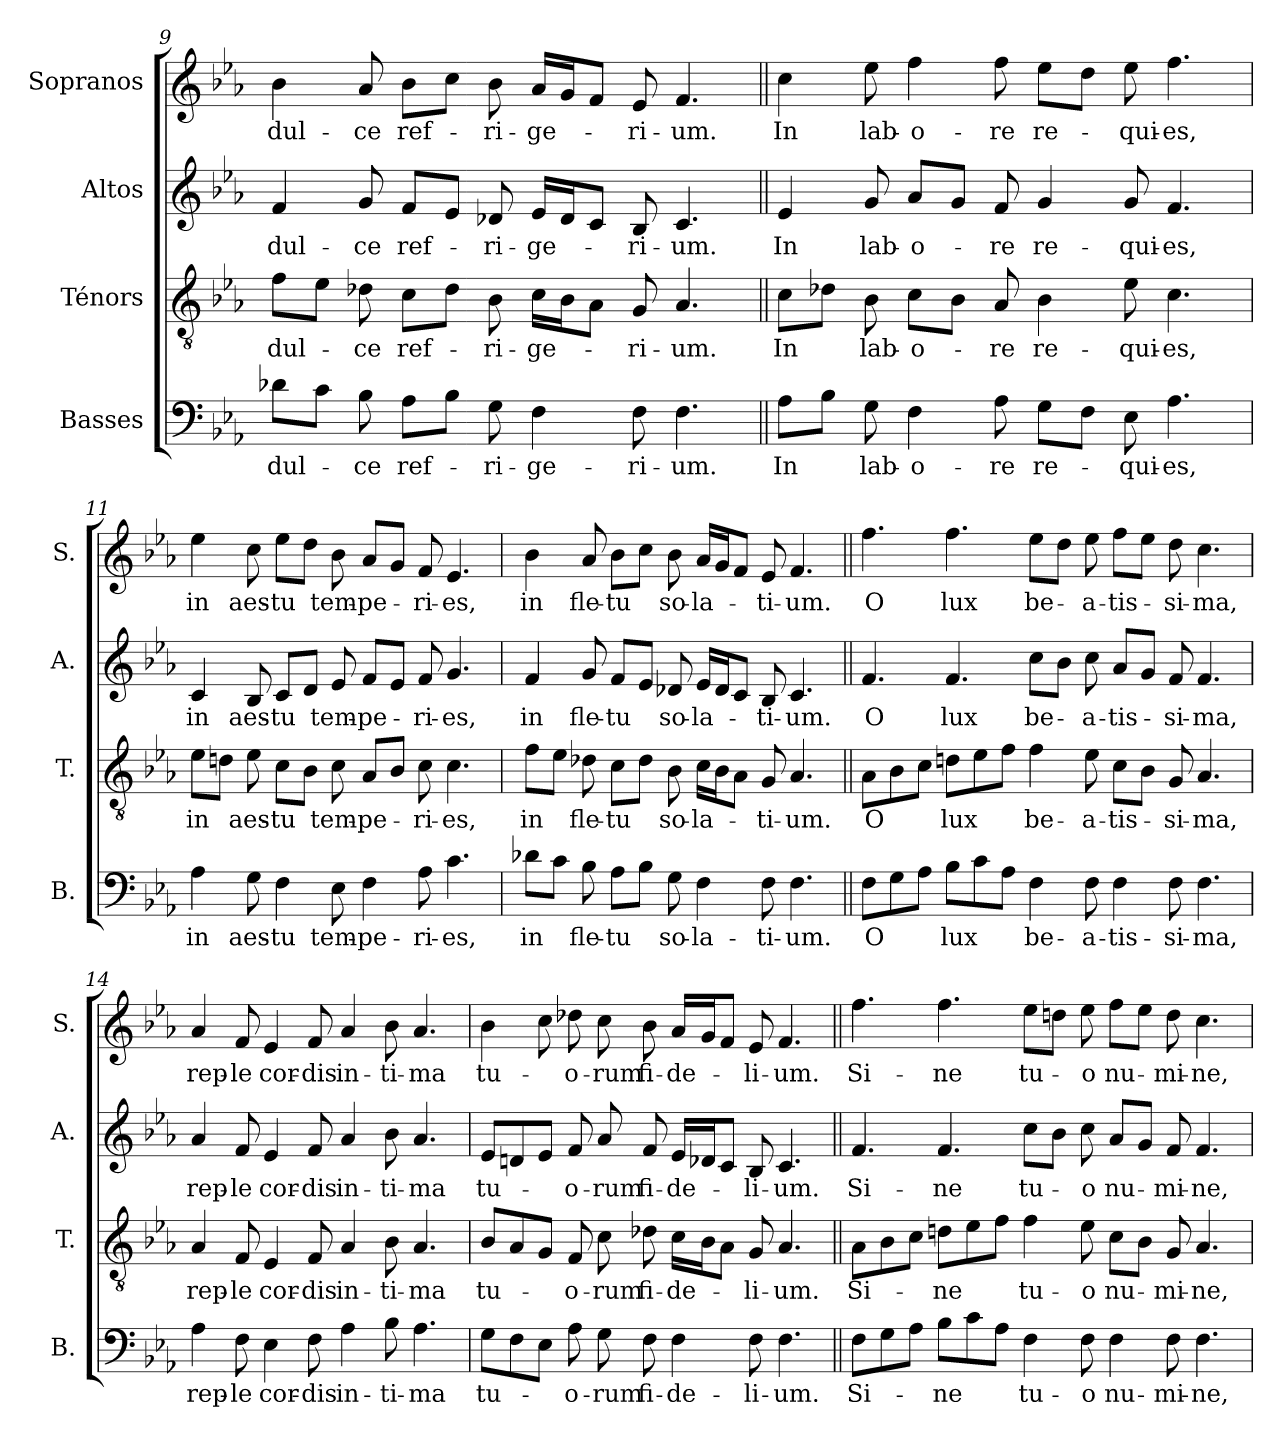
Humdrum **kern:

**kern	**text	**kern	**text	**kern	**text	**kern	**text
*part4	*part4	*part3	*part3	*part2	*part2	*part1	*part1
*staff4	*staff4	*staff3	*staff3	*staff2	*staff2	*staff1	*staff1
*I"Basses	*	*I"Ténors	*	*I"Altos	*	*I"Sopranos	*
*I'B.	*	*I'T.	*	*I'A.	*	*I'S.	*
*clefF4	*	*clefGv2	*	*clefG2	*	*clefG2	*
*	*	*ITrd7c12	*	*	*	*	*
*k[b-e-a-]	*	*k[b-e-a-]	*	*k[b-e-a-]	*	*k[b-e-a-]	*
*E-:	*	*E-:	*	*E-:	*	*E-:	*
=9	=9	=9	=9	=9	=9	=9	=9
!	!LO:LY:b	!	!LO:LY:b	!	!LO:LY:b	!	!LO:LY:b
8d-X\L	dul-	8F\L	dul-	4f/	dul-	4b-\	dul-
8c\J	.	8E-\J	.	.	.	.	.
!	!LO:LY:b	!	!LO:LY:b	!	!LO:LY:b	!	!LO:LY:b
8B-\	-ce	8D-X\	-ce	8g/	-ce	8a-/	-ce
!	!LO:LY:b	!	!LO:LY:b	!	!LO:LY:b	!	!LO:LY:b
8A-\L	ref-	8C\L	ref-	8f/L	ref-	8b-\L	ref-
8B-\J	.	8D-\J	.	8e-/J	.	8cc\J	.
!	!LO:LY:b	!	!LO:LY:b	!	!LO:LY:b	!	!LO:LY:b
8G\	-ri-	8BB-\	-ri-	8d-X/	-ri-	8b-\	-ri-
!	!LO:LY:b	!	!LO:LY:b	!	!LO:LY:b	!	!LO:LY:b
4F\	-ge-	16C\LL	-ge-	16e-/LL	-ge-	16a-/LL	-ge-
.	.	16BB-\J	.	16d-/J	.	16g/J	.
.	.	8AA-\J	.	8c/J	.	8f/J	.
!	!LO:LY:b	!	!LO:LY:b	!	!LO:LY:b	!	!LO:LY:b
8F\	-ri-	8GG/	-ri-	8B-/	-ri-	8e-/	-ri-
!	!LO:LY:b	!	!LO:LY:b	!	!LO:LY:b	!	!LO:LY:b
4.F\	-um.	4.AA-/	-um.	4.c/	-um.	4.f/	-um.
!!LO:PB:g=z
=10||	=10||	=10||	=10||	=10||	=10||	=10||	=10||
!	!LO:LY:b	!	!LO:LY:b	!	!LO:LY:b	!	!LO:LY:b
8A-\L	In	8C\L	In	4e-/	In	4cc\	In
8B-\J	.	8D-X\J	.	.	.	.	.
!	!LO:LY:b	!	!LO:LY:b	!	!LO:LY:b	!	!LO:LY:b
8G\	lab-	8BB-\	lab-	8g/	lab-	8ee-\	lab-
!	!LO:LY:b	!	!LO:LY:b	!	!LO:LY:b	!	!LO:LY:b
4F\	-o-	8C\L	-o-	8a-/L	-o-	4ff\	-o-
.	.	8BB-\J	.	8g/J	.	.	.
!	!LO:LY:b	!	!LO:LY:b	!	!LO:LY:b	!	!LO:LY:b
8A-\	-re	8AA-/	-re	8f/	-re	8ff\	-re
!	!LO:LY:b	!	!LO:LY:b	!	!LO:LY:b	!	!LO:LY:b
8G\L	re-	4BB-\	re-	4g/	re-	8ee-\L	re-
8F\J	.	.	.	.	.	8dd\J	.
!	!LO:LY:b	!	!LO:LY:b	!	!LO:LY:b	!	!LO:LY:b
8E-\	-qui-	8E-\	-qui-	8g/	-qui-	8ee-\	-qui-
!	!LO:LY:b	!	!LO:LY:b	!	!LO:LY:b	!	!LO:LY:b
4.A-\	-es,	4.C\	-es,	4.f/	-es,	4.ff\	-es,
=11`	=11`	=11`	=11`	=11`	=11`	=11`	=11`
!	!LO:LY:b	!	!LO:LY:b	!	!LO:LY:b	!	!LO:LY:b
4A-\	in	8E-\L	in	4c/	in	4ee-\	in
.	.	8Dn\J	.	.	.	.	.
!	!LO:LY:b	!	!LO:LY:b	!	!LO:LY:b	!	!LO:LY:b
8G\	aes-	8E-\	aes-	8B-/	aes-	8cc\	aes-
!	!LO:LY:b	!	!LO:LY:b	!	!LO:LY:b	!	!LO:LY:b
4F\	-tu	8C\L	-tu	8c/L	-tu	8ee-\L	-tu
.	.	8BB-\J	.	8d/J	.	8dd\J	.
!	!LO:LY:b	!	!LO:LY:b	!	!LO:LY:b	!	!LO:LY:b
8E-\	tem-	8C\	tem-	8e-/	tem-	8b-\	tem-
!	!LO:LY:b	!	!LO:LY:b	!	!LO:LY:b	!	!LO:LY:b
4F\	-pe-	8AA-/L	-pe-	8f/L	-pe-	8a-/L	-pe-
.	.	8BB-/J	.	8e-/J	.	8g/J	.
!	!LO:LY:b	!	!LO:LY:b	!	!LO:LY:b	!	!LO:LY:b
8A-\	-ri-	8C\	-ri-	8f/	-ri-	8f/	-ri-
!	!LO:LY:b	!	!LO:LY:b	!	!LO:LY:b	!	!LO:LY:b
4.c\	-es,	4.C\	-es,	4.g/	-es,	4.e-/	-es,
=12`	=12`	=12`	=12`	=12`	=12`	=12`	=12`
!	!LO:LY:b	!	!LO:LY:b	!	!LO:LY:b	!	!LO:LY:b
8d-X\L	in	8F\L	in	4f/	in	4b-\	in
8c\J	.	8E-\J	.	.	.	.	.
!	!LO:LY:b	!	!LO:LY:b	!	!LO:LY:b	!	!LO:LY:b
8B-\	fle-	8D-X\	fle-	8g/	fle-	8a-/	fle-
!	!LO:LY:b	!	!LO:LY:b	!	!LO:LY:b	!	!LO:LY:b
8A-\L	-tu	8C\L	-tu	8f/L	-tu	8b-\L	-tu
8B-\J	.	8D-\J	.	8e-/J	.	8cc\J	.
!	!LO:LY:b	!	!LO:LY:b	!	!LO:LY:b	!	!LO:LY:b
8G\	so-	8BB-\	so-	8d-X/	so-	8b-\	so-
!	!LO:LY:b	!	!LO:LY:b	!	!LO:LY:b	!	!LO:LY:b
4F\	-la-	16C\LL	-la-	16e-/LL	-la-	16a-/LL	-la-
.	.	16BB-\J	.	16d-/J	.	16g/J	.
.	.	8AA-\J	.	8c/J	.	8f/J	.
!	!LO:LY:b	!	!LO:LY:b	!	!LO:LY:b	!	!LO:LY:b
8F\	-ti-	8GG/	-ti-	8B-/	-ti-	8e-/	-ti-
!	!LO:LY:b	!	!LO:LY:b	!	!LO:LY:b	!	!LO:LY:b
4.F\	-um.	4.AA-/	-um.	4.c/	-um.	4.f/	-um.
!!LO:LB:g=z
=13||	=13||	=13||	=13||	=13||	=13||	=13||	=13||
!	!LO:LY:b	!	!LO:LY:b	!	!LO:LY:b	!	!LO:LY:b
8F\L	O	8AA-\L	O	4.f/	O	4.ff\	O
8G\	.	8BB-\	.	.	.	.	.
8A-\J	.	8C\J	.	.	.	.	.
!	!LO:LY:b	!	!LO:LY:b	!	!LO:LY:b	!	!LO:LY:b
8B-\L	lux	8Dn\L	lux	4.f/	lux	4.ff\	lux
8c\	.	8E-\	.	.	.	.	.
8A-\J	.	8F\J	.	.	.	.	.
!	!LO:LY:b	!	!LO:LY:b	!	!LO:LY:b	!	!LO:LY:b
4F\	be-	4F\	be-	8cc\L	be-	8ee-\L	be-
.	.	.	.	8b-\J	.	8dd\J	.
!	!LO:LY:b	!	!LO:LY:b	!	!LO:LY:b	!	!LO:LY:b
8F\	-a-	8E-\	-a-	8cc\	-a-	8ee-\	-a-
!	!LO:LY:b	!	!LO:LY:b	!	!LO:LY:b	!	!LO:LY:b
4F\	-tis-	8C\L	-tis-	8a-/L	-tis-	8ff\L	-tis-
.	.	8BB-\J	.	8g/J	.	8ee-\J	.
!	!LO:LY:b	!	!LO:LY:b	!	!LO:LY:b	!	!LO:LY:b
8F\	-si-	8GG/	-si-	8f/	-si-	8dd\	-si-
!	!LO:LY:b	!	!LO:LY:b	!	!LO:LY:b	!	!LO:LY:b
4.F\	-ma,	4.AA-/	-ma,	4.f/	-ma,	4.cc\	-ma,
=14`	=14`	=14`	=14`	=14`	=14`	=14`	=14`
!	!LO:LY:b	!	!LO:LY:b	!	!LO:LY:b	!	!LO:LY:b
4A-\	rep-	4AA-/	rep-	4a-/	rep-	4a-/	rep-
!	!LO:LY:b	!	!LO:LY:b	!	!LO:LY:b	!	!LO:LY:b
8F\	-le	8FF/	-le	8f/	-le	8f/	-le
!	!LO:LY:b	!	!LO:LY:b	!	!LO:LY:b	!	!LO:LY:b
4E-\	cor-	4EE-/	cor-	4e-/	cor-	4e-/	cor-
!	!LO:LY:b	!	!LO:LY:b	!	!LO:LY:b	!	!LO:LY:b
8F\	-dis	8FF/	-dis	8f/	-dis	8f/	-dis
!	!LO:LY:b	!	!LO:LY:b	!	!LO:LY:b	!	!LO:LY:b
4A-\	in-	4AA-/	in-	4a-/	in-	4a-/	in-
!	!LO:LY:b	!	!LO:LY:b	!	!LO:LY:b	!	!LO:LY:b
8B-\	-ti-	8BB-\	-ti-	8b-\	-ti-	8b-\	-ti-
!	!LO:LY:b	!	!LO:LY:b	!	!LO:LY:b	!	!LO:LY:b
4.A-\	-ma	4.AA-/	-ma	4.a-/	-ma	4.a-/	-ma
=15`	=15`	=15`	=15`	=15`	=15`	=15`	=15`
!	!LO:LY:b	!	!LO:LY:b	!	!LO:LY:b	!	!LO:LY:b
8G\L	tu-	8BB-/L	tu-	8e-/L	tu-	4b-\	tu-
8F\	.	8AA-/	.	8dn/	.	.	.
8E-\J	.	8GG/J	.	8e-/J	.	8cc\	.
!	!LO:LY:b	!	!LO:LY:b	!	!LO:LY:b	!	!LO:LY:b
8A-\	-o-	8FF/	-o-	8f/	-o-	8dd-X\	-o-
!	!LO:LY:b	!	!LO:LY:b	!	!LO:LY:b	!	!LO:LY:b
8G\	-rum	8C\	-rum	8a-/	-rum	8cc\	-rum
!	!LO:LY:b	!	!LO:LY:b	!	!LO:LY:b	!	!LO:LY:b
8F\	fi-	8D-X\	fi-	8f/	fi-	8b-\	fi-
!	!LO:LY:b	!	!LO:LY:b	!	!LO:LY:b	!	!LO:LY:b
4F\	-de-	16C\LL	-de-	16e-/LL	-de-	16a-/LL	-de-
.	.	16BB-\J	.	16d-X/J	.	16g/J	.
.	.	8AA-\J	.	8c/J	.	8f/J	.
!	!LO:LY:b	!	!LO:LY:b	!	!LO:LY:b	!	!LO:LY:b
8F\	-li-	8GG/	-li-	8B-/	-li-	8e-/	-li-
!	!LO:LY:b	!	!LO:LY:b	!	!LO:LY:b	!	!LO:LY:b
4.F\	-um.	4.AA-/	-um.	4.c/	-um.	4.f/	-um.
!!LO:LB:g=z
=16||	=16||	=16||	=16||	=16||	=16||	=16||	=16||
!	!LO:LY:b	!	!LO:LY:b	!	!LO:LY:b	!	!LO:LY:b
8F\L	Si-	8AA-\L	Si-	4.f/	Si-	4.ff\	Si-
8G\	.	8BB-\	.	.	.	.	.
8A-\J	.	8C\J	.	.	.	.	.
!	!LO:LY:b	!	!LO:LY:b	!	!LO:LY:b	!	!LO:LY:b
8B-\L	-ne	8Dn\L	-ne	4.f/	-ne	4.ff\	-ne
8c\	.	8E-\	.	.	.	.	.
8A-\J	.	8F\J	.	.	.	.	.
!	!LO:LY:b	!	!LO:LY:b	!	!LO:LY:b	!	!LO:LY:b
4F\	tu-	4F\	tu-	8cc\L	tu-	8ee-\L	tu-
.	.	.	.	8b-\J	.	8ddn\J	.
!	!LO:LY:b	!	!LO:LY:b	!	!LO:LY:b	!	!LO:LY:b
8F\	-o	8E-\	-o	8cc\	-o	8ee-\	-o
!	!LO:LY:b	!	!LO:LY:b	!	!LO:LY:b	!	!LO:LY:b
4F\	nu-	8C\L	nu-	8a-/L	nu-	8ff\L	nu-
.	.	8BB-\J	.	8g/J	.	8ee-\J	.
!	!LO:LY:b	!	!LO:LY:b	!	!LO:LY:b	!	!LO:LY:b
8F\	-mi-	8GG/	-mi-	8f/	-mi-	8dd\	-mi-
!	!LO:LY:b	!	!LO:LY:b	!	!LO:LY:b	!	!LO:LY:b
4.F\	-ne,	4.AA-/	-ne,	4.f/	-ne,	4.cc\	-ne,
=`	=`	=`	=`	=`	=`	=`	=`
*-	*-	*-	*-	*-	*-	*-	*-
